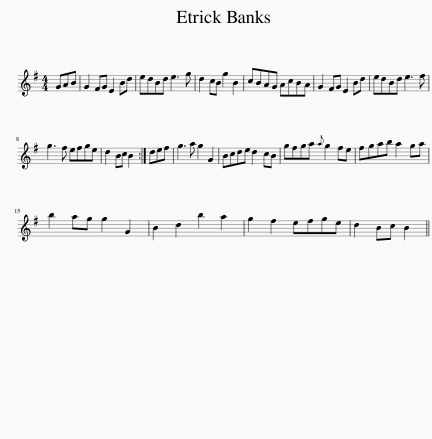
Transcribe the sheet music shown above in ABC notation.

X:1
L:1/8
M:4/4
I:linebreak $
K:G
V:1 treble
V:1
 GAB | G2 FG E2 Bd | edBd e3 g | d2 cB g2 B2 | cBAG AcBA | %5
 G2 FG E2 Bd | edBd e3 f |$ g3 f efge | d2 Bc B2 :| def | %10
 g3 a g2 G2 | Bcde d2 cB | gfga{a} g2 fe | fgab a2 ga |$ b2 ag g2 G2 | %15
 B2 d2 b2 a2 | g2 f2 efge | d2 Bc B2 || %18
